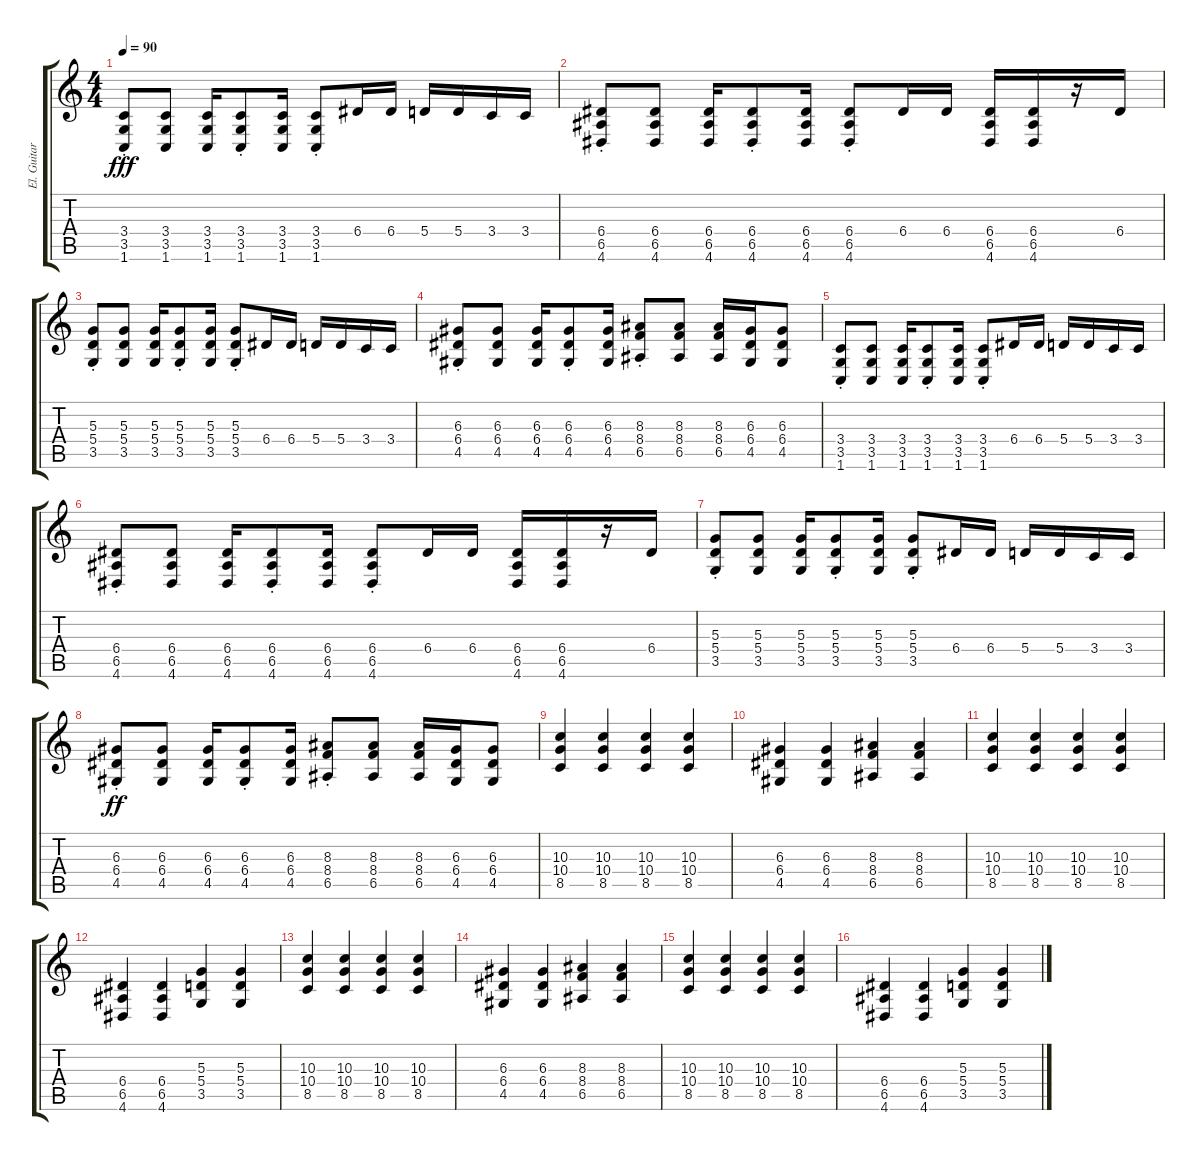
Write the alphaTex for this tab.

\track ("El. Guitar (Siméon)" "El. Guitar") {instrument distortionguitar}
\staff {score tabs}
\tuning (B3 Gb3 D3 A2 E2 B1) {hide}
\ts (4 4)
\tempo 90
\clef g2
\ks c
(3.4{st} 3.5{st} 1.6{st}).8{dy fff} (3.4 3.5 1.6).8 (3.4 3.5 1.6).16 (3.4{st} 3.5{st} 1.6{st}).8 (3.4 3.5 1.6).16 (3.4{st} 3.5{st} 1.6{st}).8 6.4.16 6.4.16 5.4.16 5.4.16 3.4.16 3.4.16 |
(6.4{st} 6.5{st} 4.6{st}).8 (6.4 6.5 4.6).8 (6.4 6.5 4.6).16 (6.4{st} 6.5{st} 4.6{st}).8 (6.4 6.5 4.6).16 (6.4{st} 6.5{st} 4.6{st}).8 6.4.16 6.4.16 (6.4 6.5 4.6).16 (6.4 6.5 4.6).16 r.16 6.4.16 |
(5.3{st} 5.4{st} 3.5{st}).8 (5.3 5.4 3.5).8 (5.3 5.4 3.5).16 (5.3{st} 5.4{st} 3.5{st}).8 (5.3 5.4 3.5).16 (5.3{st} 5.4{st} 3.5{st}).8 6.4.16 6.4.16 5.4.16 5.4.16 3.4.16 3.4.16 |
(6.3{st} 6.4{st} 4.5{st}).8 (6.3 6.4 4.5).8 (6.3 6.4 4.5).16 (6.3{st} 6.4{st} 4.5{st}).8 (6.3 6.4 4.5).16 (8.3{st} 8.4{st} 6.5{st}).8 (8.3 8.4 6.5).8 (8.3 8.4 6.5).16 (6.3 6.4 4.5).16 (6.3 6.4 4.5).8 |
(3.4{st} 3.5{st} 1.6{st}).8 (3.4 3.5 1.6).8 (3.4 3.5 1.6).16 (3.4{st} 3.5{st} 1.6{st}).8 (3.4 3.5 1.6).16 (3.4{st} 3.5{st} 1.6{st}).8 6.4.16 6.4.16 5.4.16 5.4.16 3.4.16 3.4.16 |
(6.4{st} 6.5{st} 4.6{st}).8 (6.4 6.5 4.6).8 (6.4 6.5 4.6).16 (6.4{st} 6.5{st} 4.6{st}).8 (6.4 6.5 4.6).16 (6.4{st} 6.5{st} 4.6{st}).8 6.4.16 6.4.16 (6.4 6.5 4.6).16 (6.4 6.5 4.6).16 r.16 6.4.16 |
(5.3{st} 5.4{st} 3.5{st}).8 (5.3 5.4 3.5).8 (5.3 5.4 3.5).16 (5.3{st} 5.4{st} 3.5{st}).8 (5.3 5.4 3.5).16 (5.3{st} 5.4{st} 3.5{st}).8 6.4.16 6.4.16 5.4.16 5.4.16 3.4.16 3.4.16 |
(6.3{st} 6.4{st} 4.5{st}).8{dy ff} (6.3 6.4 4.5).8 (6.3 6.4 4.5).16 (6.3{st} 6.4{st} 4.5{st}).8 (6.3 6.4 4.5).16 (8.3{st} 8.4{st} 6.5{st}).8 (8.3 8.4 6.5).8 (8.3 8.4 6.5).16 (6.3 6.4 4.5).16 (6.3 6.4 4.5).8 |
(10.3 10.4 8.5).4 (10.3 10.4 8.5).4 (10.3 10.4 8.5).4 (10.3 10.4 8.5).4 |
(6.3 6.4 4.5).4 (6.3 6.4 4.5).4 (8.3 8.4 6.5).4 (8.3 8.4 6.5).4 |
(10.3 10.4 8.5).4 (10.3 10.4 8.5).4 (10.3 10.4 8.5).4 (10.3 10.4 8.5).4 |
(6.4 6.5 4.6).4 (6.4 6.5 4.6).4 (5.3 5.4 3.5).4 (5.3 5.4 3.5).4 |
(10.3 10.4 8.5).4 (10.3 10.4 8.5).4 (10.3 10.4 8.5).4 (10.3 10.4 8.5).4 |
(6.3 6.4 4.5).4 (6.3 6.4 4.5).4 (8.3 8.4 6.5).4 (8.3 8.4 6.5).4 |
(10.3 10.4 8.5).4 (10.3 10.4 8.5).4 (10.3 10.4 8.5).4 (10.3 10.4 8.5).4 |
(6.4 6.5 4.6).4 (6.4 6.5 4.6).4 (5.3 5.4 3.5).4 (5.3 5.4 3.5).4
